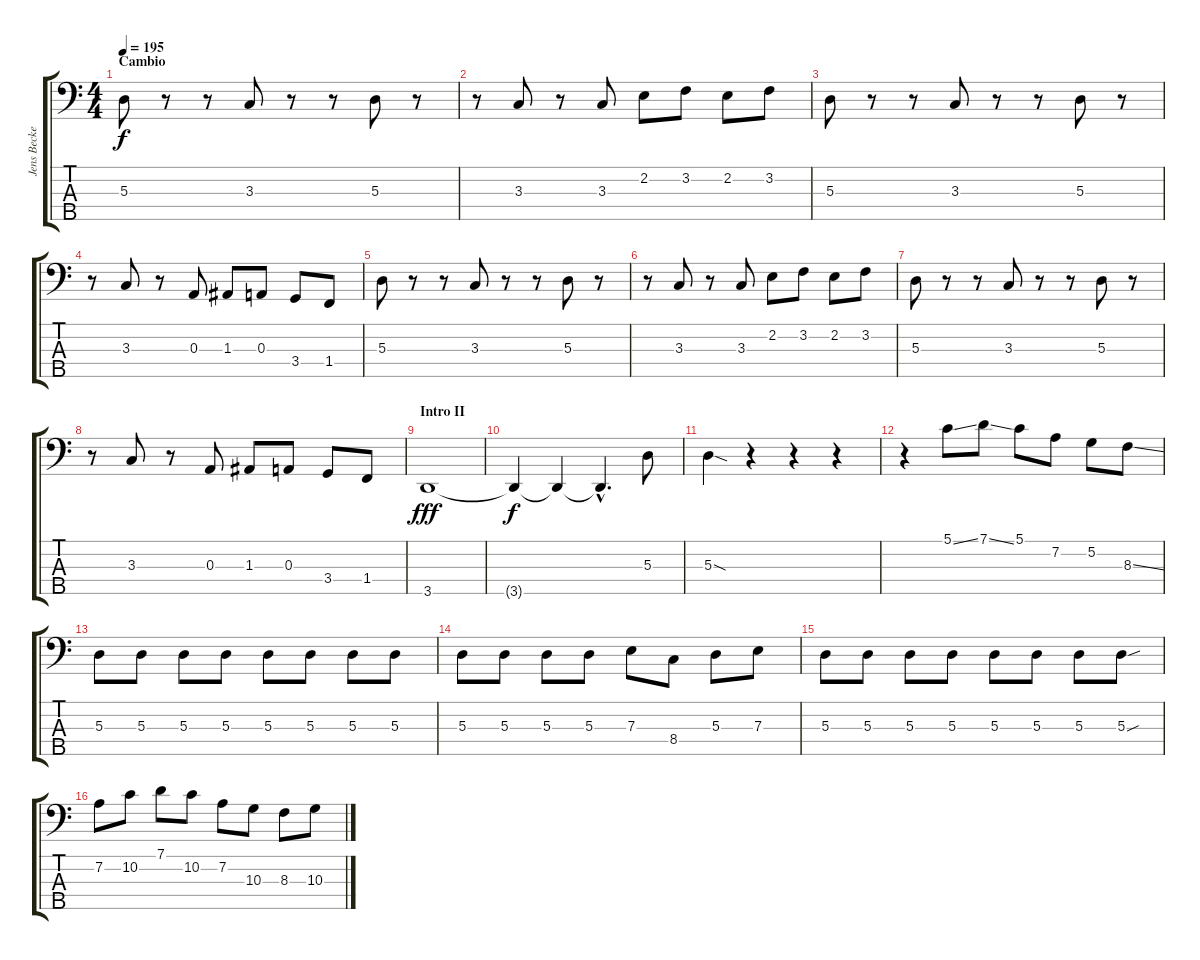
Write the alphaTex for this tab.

\track ("Jens Becker (Bajo)" "Jens Becke") {instrument electricbasspick}
\staff {score tabs}
\tuning (G2 D2 A1 E1 B0) {hide}
\ts (4 4)
\section ("" "Cambio")
\tempo 195
\clef f4
\ks c
5.3.8{dy f} r.8 r.8 3.3.8 r.8 r.8 5.3.8 r.8 |
r.8 3.3.8 r.8 3.3.8 2.2.8 3.2.8 2.2.8 3.2.8 |
5.3.8 r.8 r.8 3.3.8 r.8 r.8 5.3.8 r.8 |
r.8 3.3.8 r.8 0.3.8 1.3.8 0.3.8 3.4.8 1.4.8 |
5.3.8 r.8 r.8 3.3.8 r.8 r.8 5.3.8 r.8 |
r.8 3.3.8 r.8 3.3.8 2.2.8 3.2.8 2.2.8 3.2.8 |
5.3.8 r.8 r.8 3.3.8 r.8 r.8 5.3.8 r.8 |
r.8 3.3.8 r.8 0.3.8 1.3.8 0.3.8 3.4.8 1.4.8 |
\section ("" "Intro II")
3.5.1{dy fff} |
3.5{t}.4{dy f} 3.5{t}.4 3.5{hac t}.4{d} 5.3.8 |
5.3{sod}.4 r.4 r.4 r.4 |
r.4 5.1{ss}.8 7.1{ss}.8 5.1.8 7.2.8 5.2.8 8.3{ss}.8 |
5.3.8 5.3.8 5.3.8 5.3.8 5.3.8 5.3.8 5.3.8 5.3.8 |
5.3.8 5.3.8 5.3.8 5.3.8 7.3.8 8.4.8 5.3.8 7.3.8 |
5.3.8 5.3.8 5.3.8 5.3.8 5.3.8 5.3.8 5.3.8 5.3{sou}.8 |
7.2.8 10.2.8 7.1.8 10.2.8 7.2.8 10.3.8 8.3.8 10.3.8
